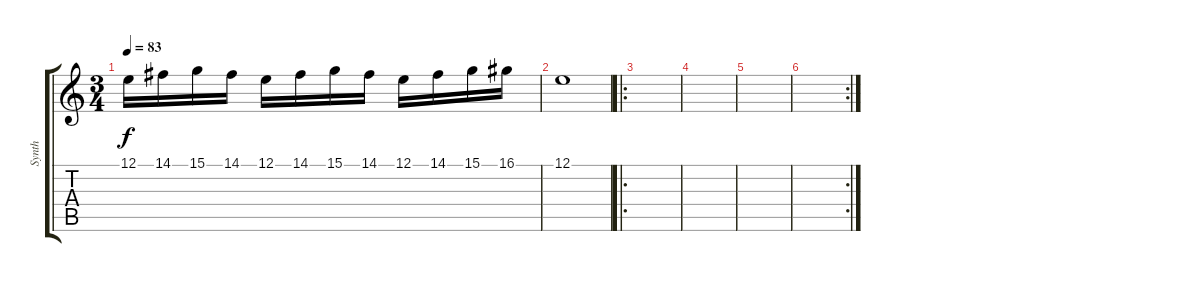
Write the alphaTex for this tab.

\track ("Synth" "Synth") {instrument lead7fifths}
\staff {score tabs}
\tuning (E4 B3 G3 D3 A2 E2) {hide}
\ts (3 4)
\tempo 83
\clef g2
\ks c
12.1.16{dy f} 14.1.16 15.1.16 14.1.16 12.1.16 14.1.16 15.1.16 14.1.16 12.1.16 14.1.16 15.1.16 16.1.16 |
12.1.1 |
\ro
|
|
|
\rc 2
